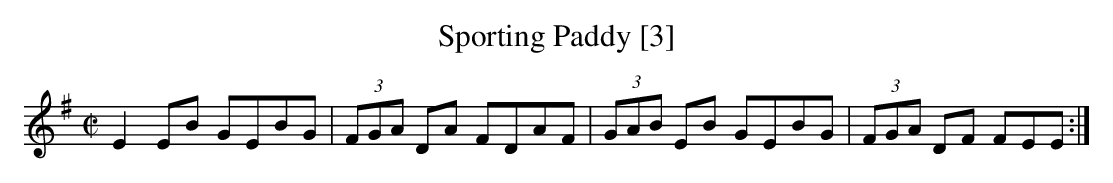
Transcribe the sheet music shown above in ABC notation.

X:1
T:Sporting Paddy [3]
M:C|
L:1/8
K:Emin
E2 EB GEBG|(3FGA DA FDAF|(3GAB EB GEBG|(3FGA DF FEE:|
